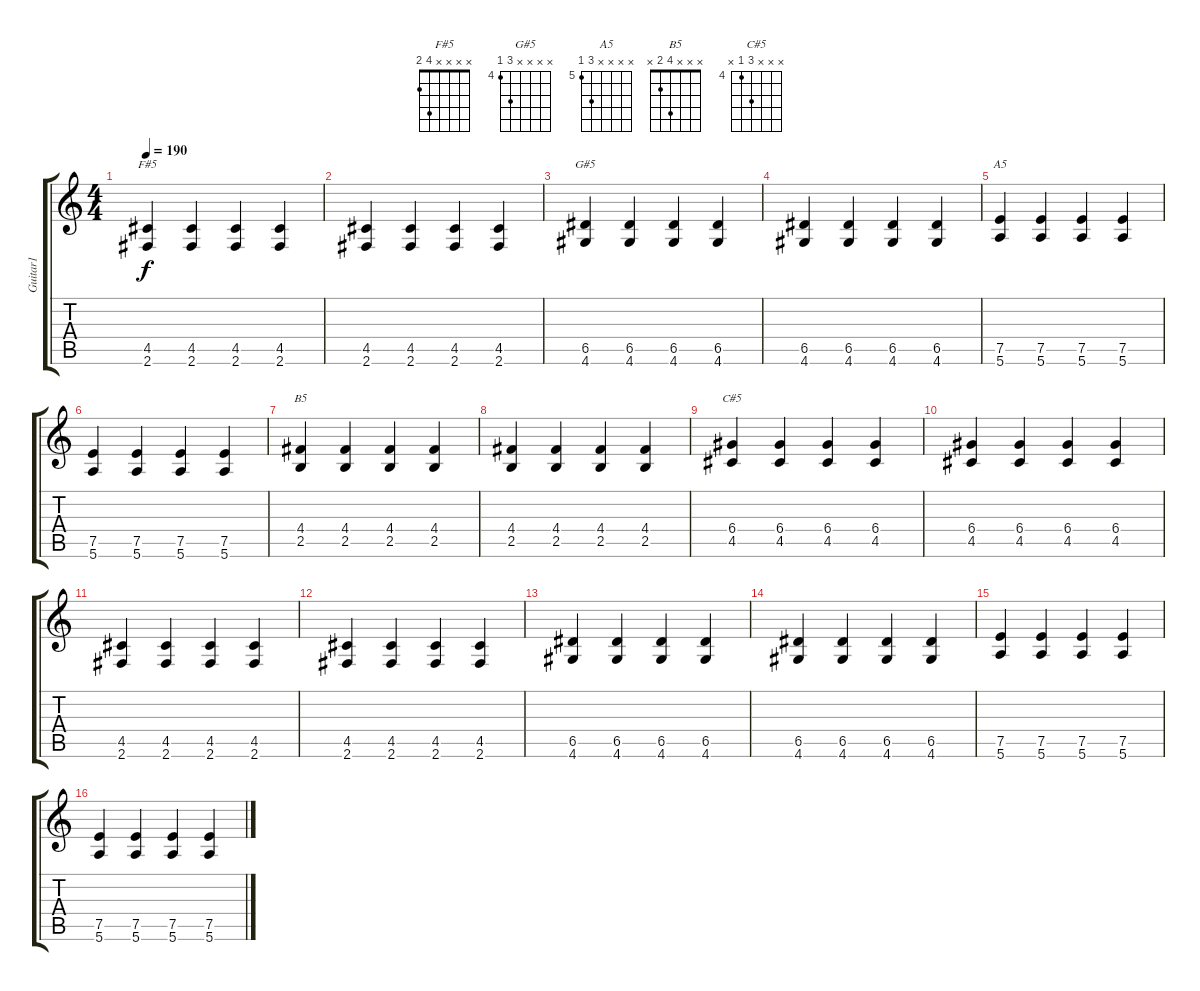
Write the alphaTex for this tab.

\track ("Guitar1" "Guitar1") {instrument distortionguitar}
\staff {score tabs}
\tuning (E4 B3 G3 D3 A2 E2) {hide}
\chord ("F#5" x x x x 4 2)
\chord ("G#5" x x x x 6 4) {firstfret 4}
\chord ("A5" x x x x 7 5) {firstfret 5}
\chord ("B5" x x x 4 2 x)
\chord ("C#5" x x x 6 4 x) {firstfret 4}
\ts (4 4)
\tempo 190
\clef g2
\ks c
(4.5 2.6).4{ch "F#5" dy f} (4.5 2.6).4 (4.5 2.6).4 (4.5 2.6).4 |
(4.5 2.6).4 (4.5 2.6).4 (4.5 2.6).4 (4.5 2.6).4 |
(6.5 4.6).4{ch "G#5"} (6.5 4.6).4 (6.5 4.6).4 (6.5 4.6).4 |
(6.5 4.6).4 (6.5 4.6).4 (6.5 4.6).4 (6.5 4.6).4 |
(7.5 5.6).4{ch "A5"} (7.5 5.6).4 (7.5 5.6).4 (7.5 5.6).4 |
(7.5 5.6).4 (7.5 5.6).4 (7.5 5.6).4 (7.5 5.6).4 |
(4.4 2.5).4{ch "B5"} (4.4 2.5).4 (4.4 2.5).4 (4.4 2.5).4 |
(4.4 2.5).4 (4.4 2.5).4 (4.4 2.5).4 (4.4 2.5).4 |
(6.4 4.5).4{ch "C#5"} (6.4 4.5).4 (6.4 4.5).4 (6.4 4.5).4 |
(6.4 4.5).4 (6.4 4.5).4 (6.4 4.5).4 (6.4 4.5).4 |
(4.5 2.6).4 (4.5 2.6).4 (4.5 2.6).4 (4.5 2.6).4 |
(4.5 2.6).4 (4.5 2.6).4 (4.5 2.6).4 (4.5 2.6).4 |
(6.5 4.6).4 (6.5 4.6).4 (6.5 4.6).4 (6.5 4.6).4 |
(6.5 4.6).4 (6.5 4.6).4 (6.5 4.6).4 (6.5 4.6).4 |
(7.5 5.6).4 (7.5 5.6).4 (7.5 5.6).4 (7.5 5.6).4 |
(7.5 5.6).4 (7.5 5.6).4 (7.5 5.6).4 (7.5 5.6).4
